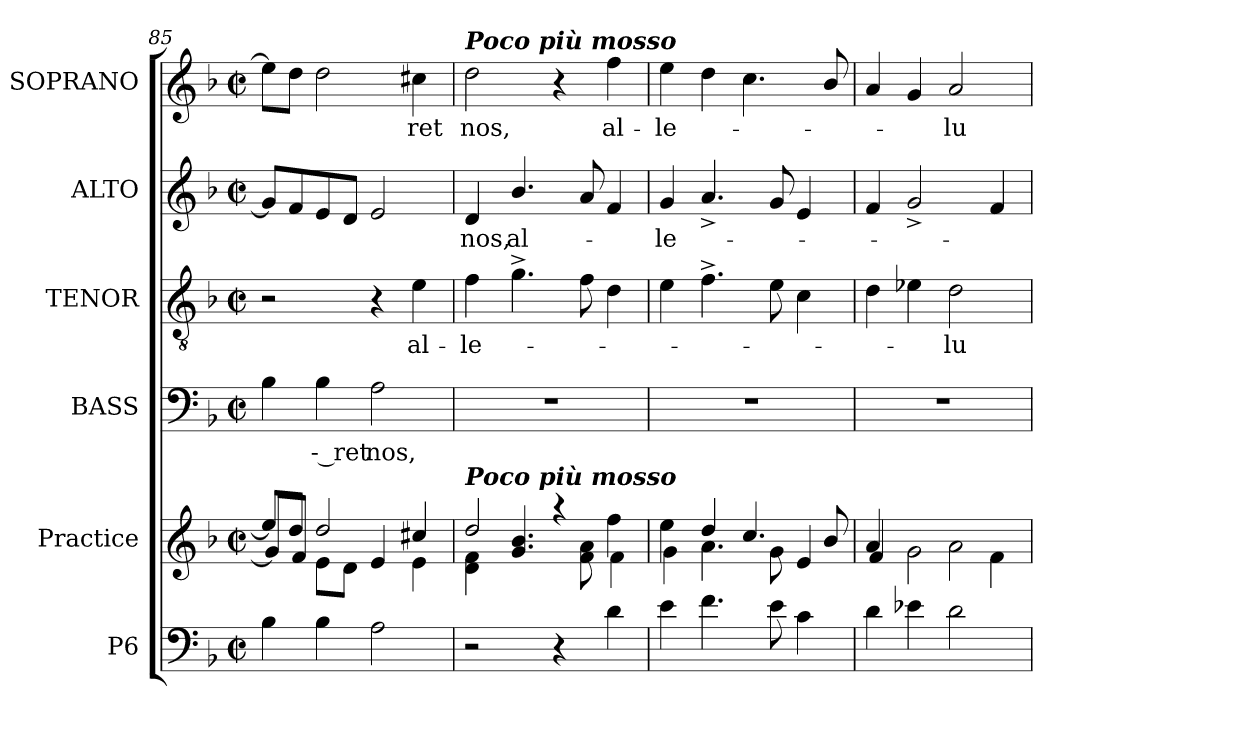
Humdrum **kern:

**kern	**kern	**kern	**text	**kern	**text	**kern	**text	**kern	**text
*part6	*part5	*part4	*part4	*part3	*part3	*part2	*part2	*part1	*part1
*staff6	*staff5	*staff4	*staff4	*staff3	*staff3	*staff2	*staff2	*staff1	*staff1
*I"P6	*I"Practice	*I"BASS	*	*I"TENOR	*	*I"ALTO	*	*I"SOPRANO	*
*	*	*I'B.	*	*I'T.	*	*I'A.	*	*I'S.	*
!!LO:LB:g=z
*clefF4	*clefG2	*clefF4	*	*clefGv2	*	*clefG2	*	*clefG2	*
*	*	*	*	*ITrd7c12	*	*	*	*	*
*k[b-]	*k[b-]	*k[b-]	*	*k[b-]	*	*k[b-]	*	*k[b-]	*
*F:	*F:	*F:	*	*F:	*	*F:	*	*F:	*
*M2/2	*M2/2	*M2/2	*	*M2/2	*	*M2/2	*	*M2/2	*
*met(c|)	*met(c|)	*met(c|)	*	*met(c|)	*	*met(c|)	*	*met(c|)	*
=85	=85	=85	=85	=85	=85	=85	=85	=85	=85
*^	*^	*	*	*	*	*	*	*	*
4B-i\	2ryy	8eei/L]	8gi/L]	4B-i\	.	2r	.	8gi/L]	.	8eei\L]	.
.	.	8ddi/J	8fi/J	.	.	.	.	8fi/	.	8ddi\J	.
!	!	!	!	!	!LO:LY:b:color=#000000	!	!	!	!	!	!
!	!	!	!	!	!	!	!	!	!	!	!LO:LY:b:color=#000000
4B-i\	.	2ddi/	8ei\L	4B-i\	-- ret	.	.	8ei/	.	2ddi\	--
.	.	.	8di\J	.	.	.	.	8di/J	.	.	.
!	!	!	!	!	!LO:LY:b:color=#000000	!	!	!	!	!	!
2Ai\	2ryy	.	4ei/	2Ai\	nos,	4r	.	2ei/	.	.	.
!	!	!	!	!	!	!	!LO:LY:b:color=#000000	!	!	!	!
!	!	!	!	!	!	!	!	!	!	!	!LO:LY:b:color=#000000
.	.	4cc#Xi/	4ei\	.	.	4Ei\	al-	.	.	4cc#Xi\	- ret
*v	*v	*	*	*	*	*	*	*	*	*	*
=86	=86	=86	=86	=86	=86	=86	=86	=86	=86	=86
!	!	!	!	!	!	!LO:LY:b:color=#000000	!	!	!	!
!	!	!	!	!	!	!	!	!LO:LY:b:color=#000000	!	!
!	!	!	!	!	!	!	!	!	!LO:TX:a:Bi:t=Poco più mosso	!
!	!LO:TX:a:Bi:t=Poco più mosso	!	!	!	!	!	!	!	!	!
!	!	!	!	!	!	!	!	!	!	!LO:LY:b:color=#000000
2r	2ddi/	4di\ 4fi	1r	.	4Fi\	-le-	4di/	nos,	2ddi\	nos,
!	!	!	!	!	!	!	!	!LO:LY:b:color=#000000	!	!
.	.	4.gi/ 4.b-i	.	.	4.G^i\	.	4.b-i/	al-	.	.
4r	4r	.	.	.	.	.	.	.	4r	.
.	.	8fi\ 8ai	.	.	8Fi\	.	8ai/	.	.	.
!	!	!	!	!	!	!	!	!	!	!LO:LY:b:color=#000000
4di\	4ffi\	4fi\	.	.	4Di\	.	4fi/	.	4ffi\	al-
=87	=87	=87	=87	=87	=87	=87	=87	=87	=87	=87
!	!	!	!	!	!	!	!	!LO:LY:b:color=#000000	!	!
!	!	!	!	!	!	!	!	!	!	!LO:LY:b:color=#000000
4ei\	4eei\	4gi\	1r	.	4Ei\	.	4gi/	-le-	4eei\	-le-
4.fi\	4ddi/	4.ai\	.	.	4.F^i\	.	4.a^i/	.	4ddi\	.
.	4.cci/	.	.	.	.	.	.	.	4.cci\	.
8ei\	.	8gi\	.	.	8Ei\	.	8gi/	.	.	.
4ci\	.	4ei/	.	.	4Ci\	.	4ei/	.	.	.
.	8b-i/	.	.	.	.	.	.	.	8b-i/	.
=88	=88	=88	=88	=88	=88	=88	=88	=88	=88	=88
4di\	4ai/	4fi/	1r	.	4Di\	.	4fi/	.	4ai/	.
4e-Xi\	2gi\	4ryy	.	.	4E-Xi\	.	2g^i/	.	4gi/	.
!	!	!	!	!	!	!LO:LY:b:color=#000000	!	!	!	!
!	!	!	!	!	!	!	!	!	!	!LO:LY:b:color=#000000
2di\	.	2ai\	.	.	2Di\	-lu-	.	.	2ai/	-lu-
.	4fi\	.	.	.	.	.	4fi/	.	.	.
*	*v	*v	*	*	*	*	*	*	*	*
=	=	=	=	=	=	=	=	=	=
*-	*-	*-	*-	*-	*-	*-	*-	*-	*-
